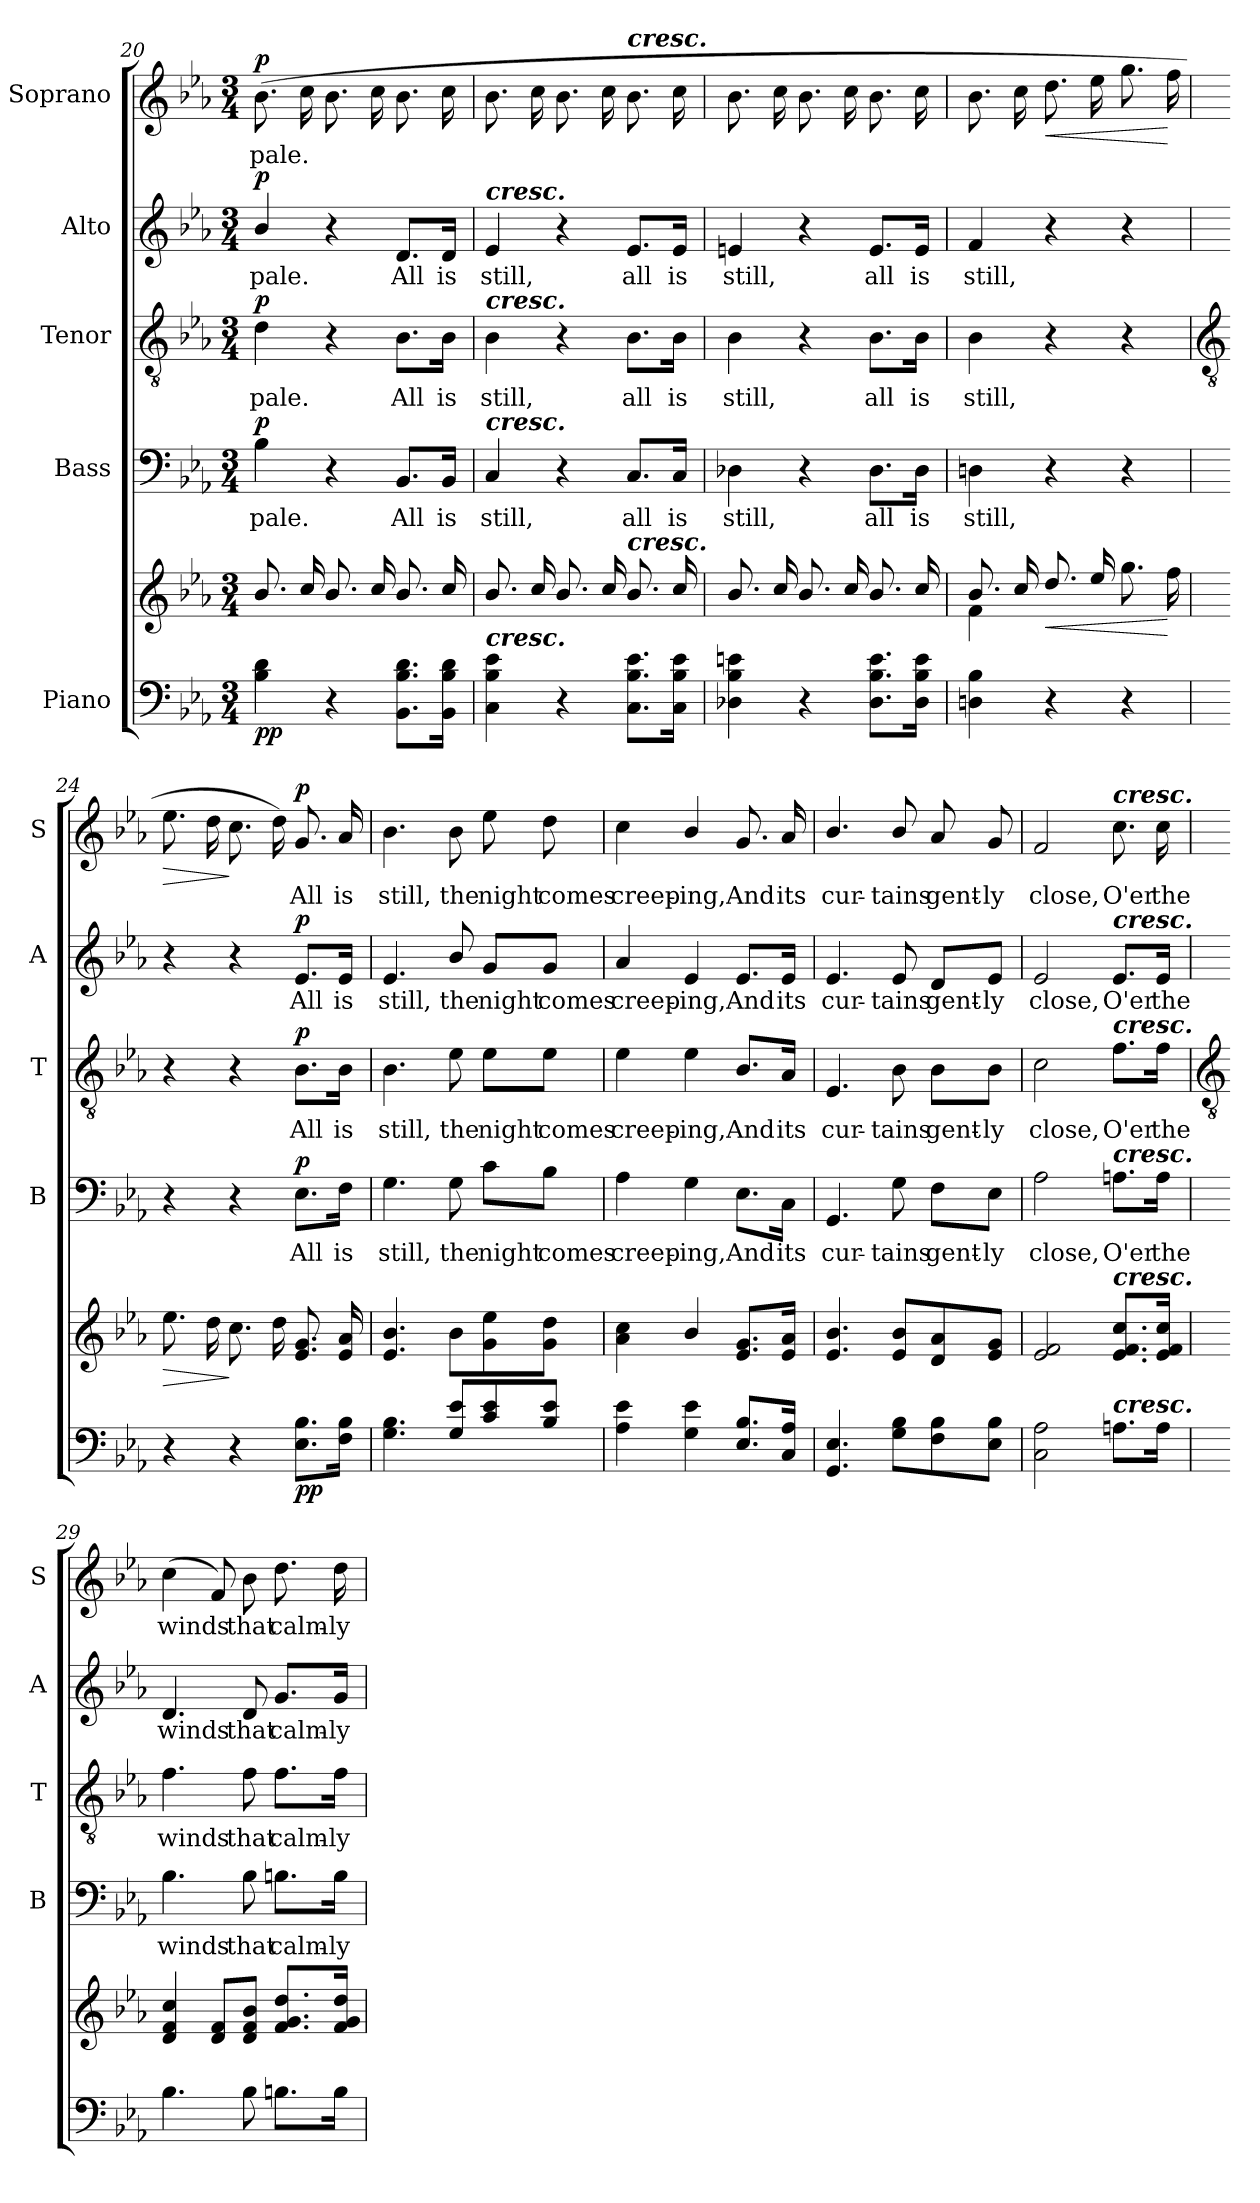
**kern	**kern	**dynam	**kern	**text	**dynam	**kern	**text	**dynam	**kern	**text	**dynam	**kern	**text	**dynam
*part5	*part5	*part5	*part4	*part4	*part4	*part3	*part3	*part3	*part2	*part2	*part2	*part1	*part1	*part1
*staff6	*staff5	*staff5/6	*staff4	*staff4	*staff4	*staff3	*staff3	*staff3	*staff2	*staff2	*staff2	*staff1	*staff1	*staff1
*I"Piano	*	*	*I"Bass	*	*	*I"Tenor	*	*	*I"Alto	*	*	*I"Soprano	*	*
*	*	*	*I'B	*	*	*I'T	*	*	*I'A	*	*	*I'S	*	*
*clefF4	*clefG2	*	*clefF4	*	*	*clefGv2	*	*	*clefG2	*	*	*clefG2	*	*
*k[b-e-a-]	*k[b-e-a-]	*	*k[b-e-a-]	*	*	*k[b-e-a-]	*	*	*k[b-e-a-]	*	*	*k[b-e-a-]	*	*
*E-:	*E-:	*	*E-:	*	*	*E-:	*	*	*E-:	*	*	*E-:	*	*
*M3/4	*M3/4	*	*M3/4	*	*	*M3/4	*	*	*M3/4	*	*	*M3/4	*	*
=20	=20	=20	=20	=20	=20	=20	=20	=20	=20	=20	=20	=20	=20	=20
*	*^	*	*	*	*	*	*	*	*	*	*	*	*	*
!	!	!LO:N:vis=1	!LO:DY:b=2	!	!LO:LY:b	!	!	!LO:LY:b	!	!	!LO:LY:b	!	!	!LO:LY:b	!
!	!	!	!LO:DY:n=1:b	!	!	!LO:DY:b	!	!	!LO:DY:b	!	!	!LO:DY:b	!	!	!LO:DY:b
4B- 4d	8.b-L	2.ryy	p p	4B-	pale.	p	4d\	pale.	p	4b-/	pale.	p	(>8.b-L	pale.	p
.	16ccL	.	.	.	.	.	.	.	.	.	.	.	16ccL	.	.
4r	8.b-	.	.	4r	.	.	4r	.	.	4r	.	.	8.b-	.	.
.	16ccL	.	.	.	.	.	.	.	.	.	.	.	16ccL	.	.
!	!	!	!	!	!LO:LY:b	!	!	!LO:LY:b	!	!	!LO:LY:b	!	!	!	!
8.BB- 8.B- 8.dL	8.b-	.	.	8.BB-/L	All	.	8.B-\L	All	.	8.d/L	All	.	8.b-	.	.
!	!	!	!	!	!LO:LY:b	!	!	!LO:LY:b	!	!	!LO:LY:b	!	!	!	!
16BB- 16B- 16dJ	16ccJ	.	.	16BB-/Jk	is	.	16B-\Jk	is	.	16d/Jk	is	.	16ccJ	.	.
=21	=21	=21	=21	=21	=21	=21	=21	=21	=21	=21	=21	=21	=21	=21	=21
!	!	!	!	!	!	!	!	!	!	!LO:TX:a:Bi:t=cresc.	!	!	!	!	!
!	!	!	!	!	!	!	!LO:TX:a:Bi:t=cresc.	!	!	!	!	!	!	!	!
!	!	!	!	!LO:TX:a:Bi:t=cresc.	!	!	!	!	!	!	!	!	!	!	!
!LO:TX:a:Bi:t=cresc.	!	!	!	!	!	!	!	!	!	!	!	!	!	!	!
!	!	!LO:N:vis=1	!	!	!LO:LY:b	!	!	!LO:LY:b	!	!	!LO:LY:b	!	!	!	!
4C 4B- 4e-	8.b-L	2.ryy	.	4C	still,	.	4B-	still,	.	4e-	still,	.	8.b-L	.	.
.	16ccL	.	.	.	.	.	.	.	.	.	.	.	16ccL	.	.
4r	8.b-	.	.	4r	.	.	4r	.	.	4r	.	.	8.b-	.	.
.	16ccL	.	.	.	.	.	.	.	.	.	.	.	16ccL	.	.
!	!	!	!	!	!	!	!	!	!	!	!	!	!LO:TX:a:Bi:t=cresc.	!	!
!	!LO:TX:a:Bi:t=cresc.	!	!	!	!	!	!	!	!	!	!	!	!	!	!
!	!	!	!	!	!LO:LY:b	!	!	!LO:LY:b	!	!	!LO:LY:b	!	!	!	!
8.C 8.B- 8.e-L	8.b-	.	.	8.C/L	all	.	8.B-\L	all	.	8.e-/L	all	.	8.b-	.	.
!	!	!	!	!	!LO:LY:b	!	!	!LO:LY:b	!	!	!LO:LY:b	!	!	!	!
16C 16B- 16e-J	16ccJ	.	.	16C/Jk	is	.	16B-\Jk	is	.	16e-/Jk	is	.	16ccJ	.	.
=22	=22	=22	=22	=22	=22	=22	=22	=22	=22	=22	=22	=22	=22	=22	=22
!	!	!LO:N:vis=1	!	!	!LO:LY:b	!	!	!LO:LY:b	!	!	!LO:LY:b	!	!	!	!
4D-X 4B- 4en	8.b-L	2.ryy	.	4D-X	still,	.	4B-	still,	.	4en	still,	.	8.b-L	.	.
.	16ccL	.	.	.	.	.	.	.	.	.	.	.	16ccL	.	.
4r	8.b-	.	.	4r	.	.	4r	.	.	4r	.	.	8.b-	.	.
.	16ccL	.	.	.	.	.	.	.	.	.	.	.	16ccL	.	.
!	!	!	!	!	!LO:LY:b	!	!	!LO:LY:b	!	!	!LO:LY:b	!	!	!	!
8.D- 8.B- 8.eL	8.b-	.	.	8.D-\L	all	.	8.B-\L	all	.	8.e/L	all	.	8.b-	.	.
!	!	!	!	!	!LO:LY:b	!	!	!LO:LY:b	!	!	!LO:LY:b	!	!	!	!
16D- 16B- 16eJ	16ccJ	.	.	16D-\Jk	is	.	16B-\Jk	is	.	16e/Jk	is	.	16ccJ	.	.
=23	=23	=23	=23	=23	=23	=23	=23	=23	=23	=23	=23	=23	=23	=23	=23
!	!	!	!	!	!LO:LY:b	!	!	!LO:LY:b	!	!	!LO:LY:b	!	!	!	!
4Dn 4B-	8.b-/L	4f\	.	4Dn	still,	.	4B-	still,	.	4f	still,	.	8.b-L	.	.
.	16cc/L	.	.	.	.	.	.	.	.	.	.	.	16ccL	.	.
!	!	!	!LO:HP:b	!	!	!	!	!	!	!	!	!	!	!	!LO:HP:b
4r	8.dd/	2ryy	<	4r	.	.	4r	.	.	4r	.	.	8.dd	.	<
.	16ee-/J	.	.	.	.	.	.	.	.	.	.	.	16ee-L	.	.
4r	8.ggL	.	.	4r	.	.	4r	.	.	4r	.	.	8.gg	.	.
.	16ffJ	.	[	.	.	.	.	.	.	.	.	.	16ffJ	.	[
*	*v	*v	*	*	*	*	*	*	*	*	*	*	*	*	*
!!LO:LB:g=z
=24	=24	=24	=24	=24	=24	=24	=24	=24	=24	=24	=24	=24	=24	=24
*	*	*	*	*	*	*clefGv2	*	*	*	*	*	*	*	*
!	!	!LO:HP:b	!	!	!	!	!	!	!	!	!	!	!	!LO:HP:b
4r	8.ee-L	>	4r	.	.	4r	.	.	4r	.	.	8.ee-L	.	>
.	16ddL	.	.	.	.	.	.	.	.	.	.	16ddL	.	.
4r	8.cc	]	4r	.	.	4r	.	.	4r	.	.	8.cc	.	]
.	16ddJ	.	.	.	.	.	.	.	.	.	.	16ddJ)	.	.
!	!	!LO:DY:b=2	!	!LO:LY:b	!	!	!LO:LY:b	!	!	!LO:LY:b	!	!	!LO:LY:b	!
!	!	!LO:DY:n=1:b	!	!	!LO:DY:b	!	!	!LO:DY:b	!	!	!LO:DY:b	!	!	!LO:DY:b
8.E- 8.B-L	8.e- 8.gL	p p	8.E-\L	All	p	8.B-\L	All	p	8.e-/L	All	p	8.g	All	p
!	!	!	!	!LO:LY:b	!	!	!LO:LY:b	!	!	!LO:LY:b	!	!	!LO:LY:b	!
16F 16B-J	16e- 16a-J	.	16F\Jk	is	.	16B-\Jk	is	.	16e-/Jk	is	.	16a-	is	.
=25	=25	=25	=25	=25	=25	=25	=25	=25	=25	=25	=25	=25	=25	=25
!	!	!	!	!LO:LY:b	!	!	!LO:LY:b	!	!	!LO:LY:b	!	!	!LO:LY:b	!
4.G 4.B-	4.e- 4.b-	.	4.G	still,	.	4.B-	still,	.	4.e-	still,	.	4.b-	still,	.
!	!	!	!	!LO:LY:b	!	!	!LO:LY:b	!	!	!LO:LY:b	!	!	!LO:LY:b	!
8G/ 8e-/L	8b-L	.	8G\	the	.	8e-\	the	.	8b-/	the	.	8b-	the	.
!	!	!	!	!LO:LY:b	!	!	!LO:LY:b	!	!	!LO:LY:b	!	!	!LO:LY:b	!
8c 8e-	8g 8ee-	.	8c\L	night	.	8e-\L	night	.	8g/L	night	.	8ee-	night	.
!	!	!	!	!LO:LY:b	!	!	!LO:LY:b	!	!	!LO:LY:b	!	!	!LO:LY:b	!
8B- 8e-J	8g 8ddJ	.	8B-\J	comes	.	8e-\J	comes	.	8g/J	comes	.	8dd	comes	.
=26	=26	=26	=26	=26	=26	=26	=26	=26	=26	=26	=26	=26	=26	=26
!	!	!	!	!LO:LY:b	!	!	!LO:LY:b	!	!	!LO:LY:b	!	!	!LO:LY:b	!
4A- 4e-	4a- 4cc	.	4A-	creep-	.	4e-	creep-	.	4a-	creep-	.	4cc	creep-	.
!	!	!	!	!LO:LY:b	!	!	!LO:LY:b	!	!	!LO:LY:b	!	!	!LO:LY:b	!
4G 4e-	4b-/	.	4G	-ing,	.	4e-	-ing,	.	4e-	-ing,	.	4b-/	-ing,	.
!	!	!	!	!LO:LY:b	!	!	!LO:LY:b	!	!	!LO:LY:b	!	!	!LO:LY:b	!
8.E-/ 8.B-/L	8.e- 8.gL	.	8.E-\L	And	.	8.B-/L	And	.	8.e-/L	And	.	8.g	And	.
!	!	!	!	!LO:LY:b	!	!	!LO:LY:b	!	!	!LO:LY:b	!	!	!LO:LY:b	!
16C 16A-J	16e- 16a-J	.	16C\Jk	its	.	16A-/Jk	its	.	16e-/Jk	its	.	16a-	its	.
=27	=27	=27	=27	=27	=27	=27	=27	=27	=27	=27	=27	=27	=27	=27
!	!	!	!	!LO:LY:b	!	!	!LO:LY:b	!	!	!LO:LY:b	!	!	!LO:LY:b	!
4.GG 4.E-	4.e-/ 4.b-/	.	4.GG	cur-	.	4.E-	cur-	.	4.e-	cur-	.	4.b-/	cur-	.
!	!	!	!	!LO:LY:b	!	!	!LO:LY:b	!	!	!LO:LY:b	!	!	!LO:LY:b	!
8G 8B-L	8e-/ 8b-/L	.	8G	-tains	.	8B-	-tains	.	8e-	-tains	.	8b-/	-tains	.
!	!	!	!	!LO:LY:b	!	!	!LO:LY:b	!	!	!LO:LY:b	!	!	!LO:LY:b	!
8F 8B-	8d 8a-	.	8F\L	gent-	.	8B-\L	gent-	.	8d/L	gent-	.	8a-	gent-	.
!	!	!	!	!LO:LY:b	!	!	!LO:LY:b	!	!	!LO:LY:b	!	!	!LO:LY:b	!
8E- 8B-J	8e- 8gJ	.	8E-\J	-ly	.	8B-\J	-ly	.	8e-/J	-ly	.	8g	-ly	.
=28	=28	=28	=28	=28	=28	=28	=28	=28	=28	=28	=28	=28	=28	=28
!	!	!	!	!LO:LY:b	!	!	!LO:LY:b	!	!	!LO:LY:b	!	!	!LO:LY:b	!
2C 2A-	2e- 2f	.	2A-	close,	.	2c	close,	.	2e-	close,	.	2f	close,	.
!	!	!	!	!	!	!	!	!	!	!	!	!LO:TX:a:Bi:t=cresc.	!	!
!	!	!	!	!	!	!	!	!	!LO:TX:a:Bi:t=cresc.	!	!	!	!	!
!	!	!	!	!	!	!LO:TX:a:Bi:t=cresc.	!	!	!	!	!	!	!	!
!	!	!	!LO:TX:a:Bi:t=cresc.	!	!	!	!	!	!	!	!	!	!	!
!	!LO:TX:a:Bi:t=cresc.	!	!	!	!	!	!	!	!	!	!	!	!	!
!LO:TX:a:Bi:t=cresc.	!	!	!	!	!	!	!	!	!	!	!	!	!	!
!	!	!	!	!LO:LY:b	!	!	!LO:LY:b	!	!	!LO:LY:b	!	!	!LO:LY:b	!
8.AnL	8.e- 8.f 8.ccL	.	8.An\L	O'er	.	8.f\L	O'er	.	8.e-/L	O'er	.	8.cc	O'er	.
!	!	!	!	!LO:LY:b	!	!	!LO:LY:b	!	!	!LO:LY:b	!	!	!LO:LY:b	!
16AJ	16e- 16f 16ccJ	.	16A\Jk	the	.	16f\Jk	the	.	16e-/Jk	the	.	16cc	the	.
!!LO:LB:g=z
=29	=29	=29	=29	=29	=29	=29	=29	=29	=29	=29	=29	=29	=29	=29
*	*	*	*	*	*	*clefGv2	*	*	*	*	*	*	*	*
*	*^	*	*	*	*	*	*	*	*	*	*	*	*	*
!	!	!LO:N:vis=1	!	!	!LO:LY:b	!	!	!LO:LY:b	!	!	!LO:LY:b	!	!	!LO:LY:b	!
4.B-	4d 4f 4cc	2.ryy	.	4.B-	winds	.	4.f	winds	.	4.d	winds	.	(<4cc	winds	.
.	8d 8fL	.	.	.	.	.	.	.	.	.	.	.	8f)	.	.
!	!	!	!	!	!LO:LY:b	!	!	!LO:LY:b	!	!	!LO:LY:b	!	!	!LO:LY:b	!
8B-	8d 8f 8b-J	.	.	8B-	that	.	8f	that	.	8d	that	.	8b-	that	.
!	!	!	!	!	!LO:LY:b	!	!	!LO:LY:b	!	!	!LO:LY:b	!	!	!LO:LY:b	!
8.BnL	8.f 8.g 8.ddL	.	.	8.Bn\L	calm-	.	8.f\L	calm-	.	8.g/L	calm-	.	8.dd	calm-	.
!	!	!	!	!	!LO:LY:b	!	!	!LO:LY:b	!	!	!LO:LY:b	!	!	!LO:LY:b	!
16BJ	16f 16g 16ddJ	.	.	16B\Jk	-ly	.	16f\Jk	-ly	.	16g/Jk	-ly	.	16dd	-ly	.
*	*v	*v	*	*	*	*	*	*	*	*	*	*	*	*	*
=	=	=	=	=	=	=	=	=	=	=	=	=	=	=
*-	*-	*-	*-	*-	*-	*-	*-	*-	*-	*-	*-	*-	*-	*-
